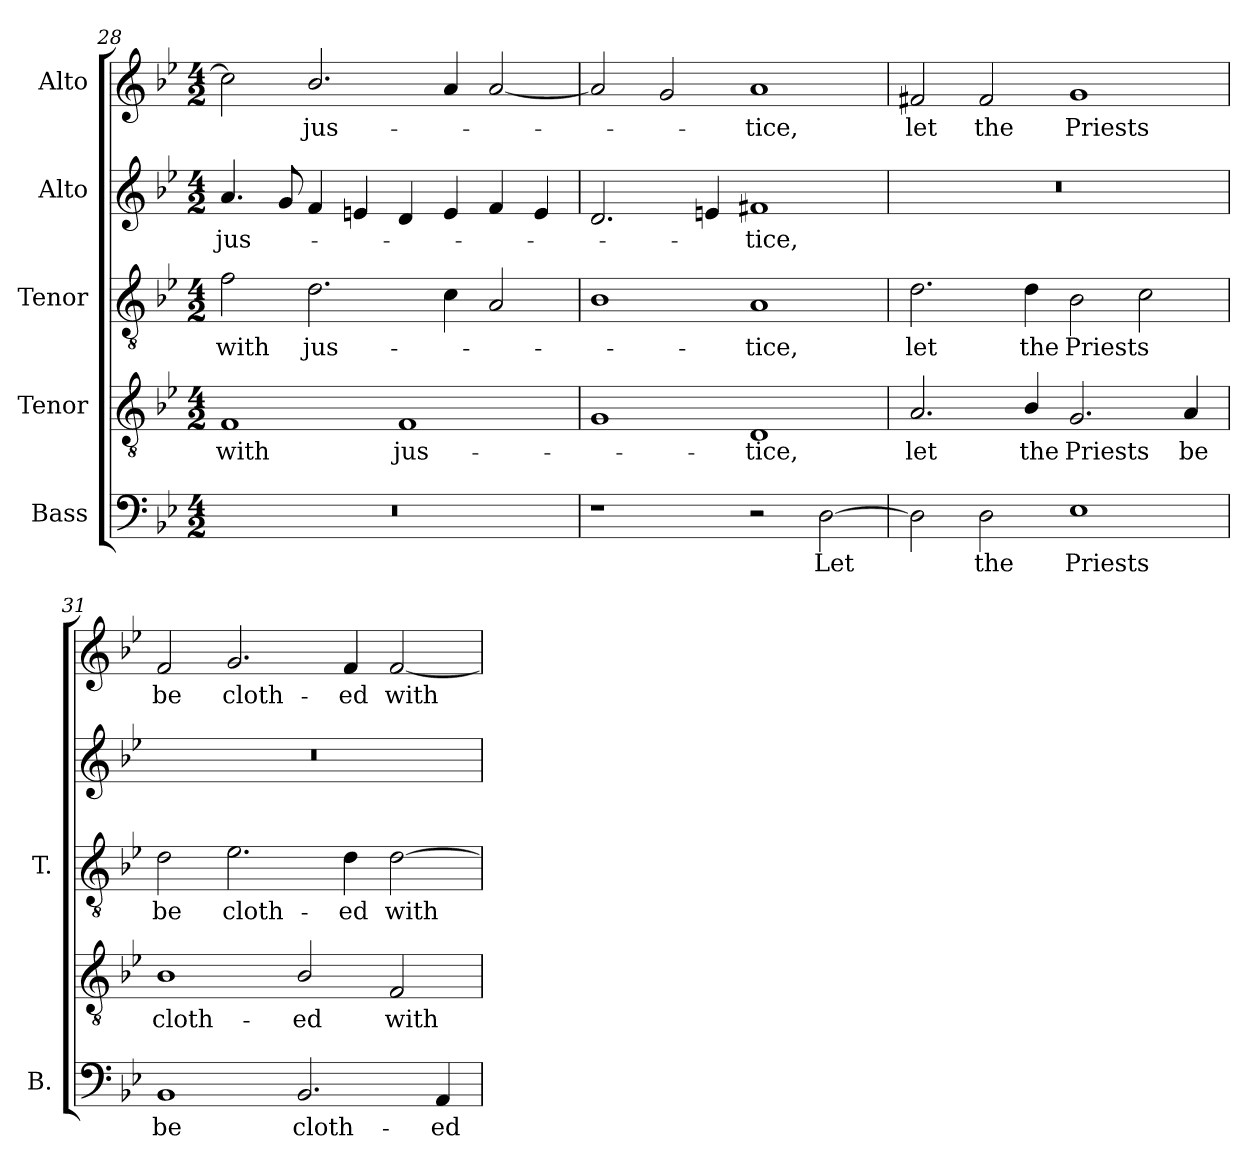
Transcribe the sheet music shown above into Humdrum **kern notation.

**kern	**text	**kern	**text	**kern	**text	**kern	**text	**kern	**text
*part5	*part5	*part4	*part4	*part3	*part3	*part2	*part2	*part1	*part1
*staff5	*staff5	*staff4	*staff4	*staff3	*staff3	*staff2	*staff2	*staff1	*staff1
*I"Bass	*	*I"Tenor	*	*I"Tenor	*	*I"Alto	*	*I"Alto	*
*I'B.	*	*	*	*I'T.	*	*	*	*	*
!!LO:LB:g=z
*clefF4	*	*clefGv2	*	*clefGv2	*	*clefG2	*	*clefG2	*
*	*	*ITrd7c12	*	*ITrd7c12	*	*	*	*	*
*k[b-e-]	*	*k[b-e-]	*	*k[b-e-]	*	*k[b-e-]	*	*k[b-e-]	*
*B-:	*	*B-:	*	*B-:	*	*B-:	*	*B-:	*
*M4/2	*	*M4/2	*	*M4/2	*	*M4/2	*	*M4/2	*
=28	=28	=28	=28	=28	=28	=28	=28	=28	=28
!LO:N:vis=1	!	!	!	!	!	!	!	!	!
!	!	!	!LO:LY:b:color=#000000	!	!	!	!	!	!
!	!	!	!	!	!LO:LY:b:color=#000000	!	!	!	!
!	!	!	!	!	!	!	!LO:LY:b:color=#000000	!	!
0r	.	1FFi	with	2Fi\	with	4.ai/	jus-	2cci\]	.
.	.	.	.	.	.	8gi/	.	.	.
!	!	!	!	!	!LO:LY:b:color=#000000	!	!	!	!
!	!	!	!	!	!	!	!	!	!LO:LY:b:color=#000000
.	.	.	.	2.Di\	jus-	4fi/	.	2.b-i/	jus-
.	.	.	.	.	.	4eni/	.	.	.
!	!	!	!LO:LY:b:color=#000000	!	!	!	!	!	!
.	.	1FFi	jus-	.	.	4di/	.	.	.
.	.	.	.	4Ci\	.	4ei/	.	4ai/	.
.	.	.	.	2AAi/	.	4fi/	.	[2ai/	.
.	.	.	.	.	.	4ei/	.	.	.
=29	=29	=29	=29	=29	=29	=29	=29	=29	=29
1r	.	1GGi	.	1BB-i	.	2.di/	.	2ai/]	.
.	.	.	.	.	.	.	.	2gi/	.
.	.	.	.	.	.	4eni/	.	.	.
!	!	!	!LO:LY:b:color=#000000	!	!	!	!	!	!
!	!	!	!	!	!LO:LY:b:color=#000000	!	!	!	!
!	!	!	!	!	!	!	!LO:LY:b:color=#000000	!	!
!	!	!	!	!	!	!	!	!	!LO:LY:b:color=#000000
2r	.	1DDi	-tice,	1AAi	-tice,	1f#Xi	-tice,	1ai	-tice,
!	!LO:LY:b:color=#000000	!	!	!	!	!	!	!	!
[2Di\	Let	.	.	.	.	.	.	.	.
=30	=30	=30	=30	=30	=30	=30	=30	=30	=30
!	!	!	!LO:LY:b:color=#000000	!	!	!	!	!	!
!	!	!	!	!	!LO:LY:b:color=#000000	!LO:N:vis=1	!	!	!
!	!	!	!	!	!	!	!	!	!LO:LY:b:color=#000000
2Di\]	.	2.AAi/	let	2.Di\	let	0r	.	2f#Xi/	let
!	!LO:LY:b:color=#000000	!	!	!	!	!	!	!	!
!	!	!	!	!	!	!	!	!	!LO:LY:b:color=#000000
2Di\	the	.	.	.	.	.	.	2f#i/	the
!	!	!	!LO:LY:b:color=#000000	!	!	!	!	!	!
!	!	!	!	!	!LO:LY:b:color=#000000	!	!	!	!
.	.	4BB-i/	the	4Di\	the	.	.	.	.
!	!LO:LY:b:color=#000000	!	!	!	!	!	!	!	!
!	!	!	!LO:LY:b:color=#000000	!	!	!	!	!	!
!	!	!	!	!	!LO:LY:b:color=#000000	!	!	!	!
!	!	!	!	!	!	!	!	!	!LO:LY:b:color=#000000
1E-i	Priests	2.GGi/	Priests	2BB-i\	Priests	.	.	1gi	Priests
.	.	.	.	2Ci\	.	.	.	.	.
!	!	!	!LO:LY:b:color=#000000	!	!	!	!	!	!
.	.	4AAi/	be	.	.	.	.	.	.
=31	=31	=31	=31	=31	=31	=31	=31	=31	=31
!	!LO:LY:b:color=#000000	!	!	!	!	!	!	!	!
!	!	!	!LO:LY:b:color=#000000	!	!	!	!	!	!
!	!	!	!	!	!LO:LY:b:color=#000000	!LO:N:vis=1	!	!	!
!	!	!	!	!	!	!	!	!	!LO:LY:b:color=#000000
1BB-i	be	1BB-i	cloth-	2Di\	be	0r	.	2fi/	be
!	!	!	!	!	!LO:LY:b:color=#000000	!	!	!	!
!	!	!	!	!	!	!	!	!	!LO:LY:b:color=#000000
.	.	.	.	2.E-i\	cloth-	.	.	2.gi/	cloth-
!	!LO:LY:b:color=#000000	!	!	!	!	!	!	!	!
!	!	!	!LO:LY:b:color=#000000	!	!	!	!	!	!
2.BB-i/	cloth-	2BB-i/	-ed	.	.	.	.	.	.
!	!	!	!	!	!LO:LY:b:color=#000000	!	!	!	!
!	!	!	!	!	!	!	!	!	!LO:LY:b:color=#000000
.	.	.	.	4Di\	-ed	.	.	4fi/	-ed
!	!	!	!LO:LY:b:color=#000000	!	!	!	!	!	!
!	!	!	!	!	!LO:LY:b:color=#000000	!	!	!	!
!	!	!	!	!	!	!	!	!	!LO:LY:b:color=#000000
.	.	2FFi/	with	[2Di\	with	.	.	[2fi/	with
!	!LO:LY:b:color=#000000	!	!	!	!	!	!	!	!
4AAi/	-ed	.	.	.	.	.	.	.	.
=	=	=	=	=	=	=	=	=	=
*-	*-	*-	*-	*-	*-	*-	*-	*-	*-
